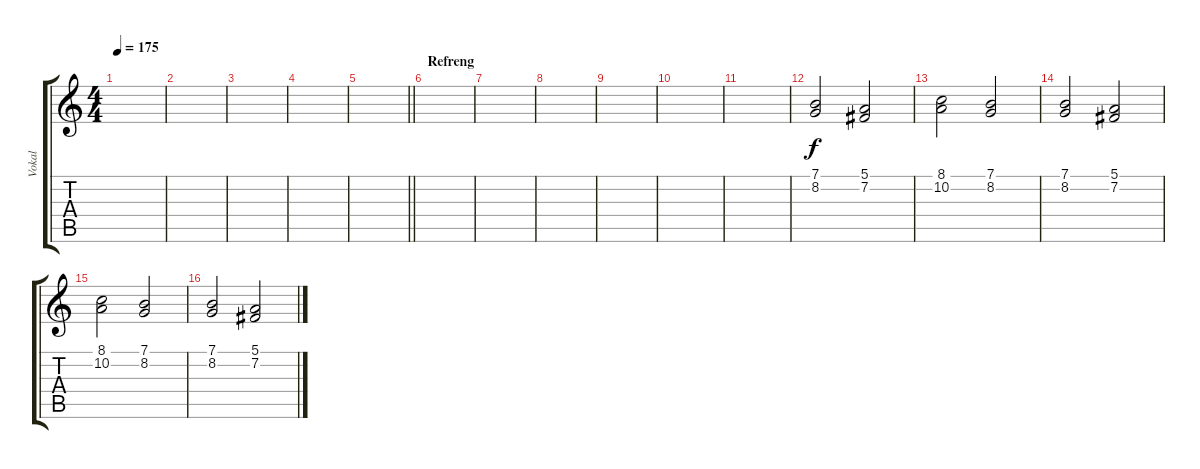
\track ("Vokal" "Vokal") {instrument choiraahs}
\staff {score tabs}
\tuning (E4 B3 G3 D3 A2 E2) {hide}
\ts (4 4)
\tempo 175
\clef g2
\ks c
|
|
|
|
\barLineRight lightlight
|
\section ("" "Refreng")
|
|
|
|
|
|
(7.1 8.2).2 (5.1 7.2).2 |
(8.1 10.2).2 (7.1 8.2).2 |
(7.1 8.2).2 (5.1 7.2).2 |
(8.1 10.2).2 (7.1 8.2).2 |
(7.1 8.2).2 (5.1 7.2).2
